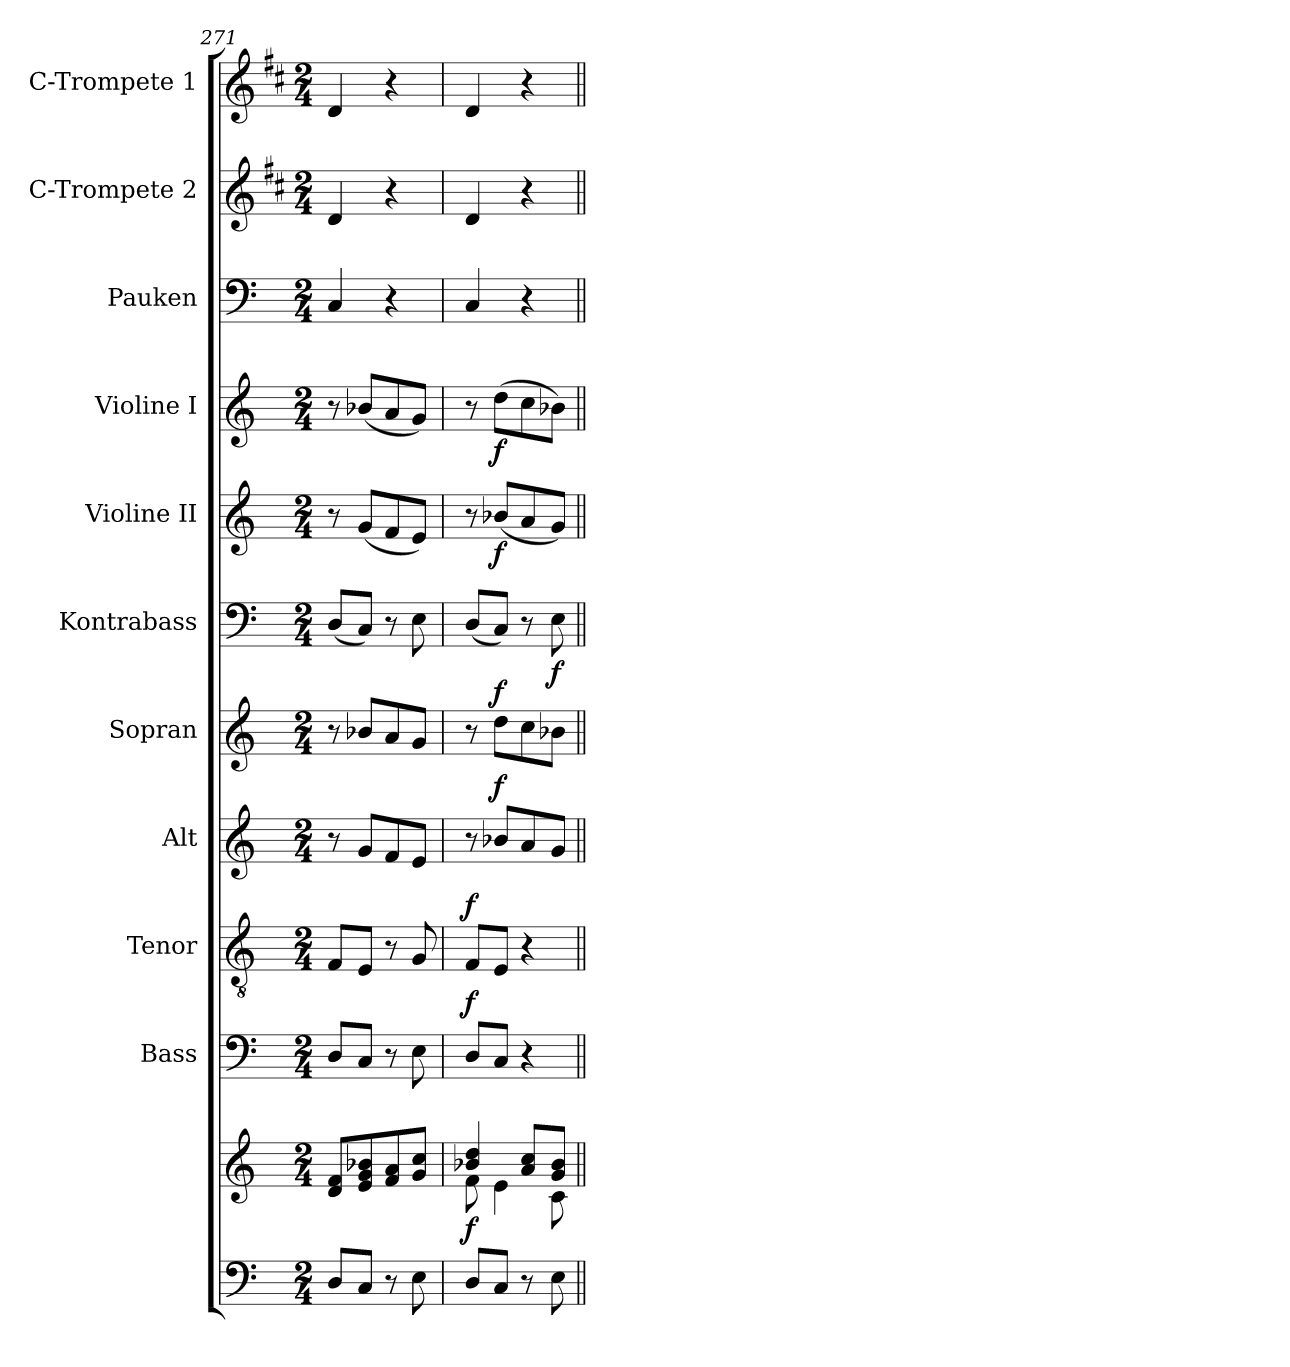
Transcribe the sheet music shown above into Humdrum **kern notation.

**kern	**kern	**dynam	**kern	**dynam	**kern	**dynam	**kern	**dynam	**kern	**dynam	**kern	**dynam	**kern	**dynam	**kern	**dynam	**kern	**kern	**kern
*part11	*part11	*part11	*part10	*part10	*part9	*part9	*part8	*part8	*part7	*part7	*part6	*part6	*part5	*part5	*part4	*part4	*part3	*part2	*part1
*staff12	*staff11	*staff11/12	*staff10	*staff10	*staff9	*staff9	*staff8	*staff8	*staff7	*staff7	*staff6	*staff6	*staff5	*staff5	*staff4	*staff4	*staff3	*staff2	*staff1
*	*	*	*I"Bass	*	*I"Tenor	*	*I"Alt	*	*I"Sopran	*	*I"Kontrabass	*	*I"Violine II	*	*I"Violine I	*	*I"Pauken	*I"C-Trompete 2	*I"C-Trompete 1
*	*	*	*I'B.	*	*I'T.	*	*I'A.	*	*I'S.	*	*I'Kb.	*	*I'Vl. II	*	*I'Vl. I	*	*I'Pk.	*I'C Trp. 2	*I'C Trp. 1
*clefF4	*clefG2	*	*clefF4	*	*clefGv2	*	*clefG2	*	*clefG2	*	*clefF4	*	*clefG2	*	*clefG2	*	*clefF4	*clefG2	*clefG2
*	*	*	*	*	*	*	*	*	*	*	*ITrd7c12	*	*	*	*	*	*	*ITrd1c2	*ITrd1c2
*k[]	*k[]	*	*k[]	*	*k[]	*	*k[]	*	*k[]	*	*k[]	*	*k[]	*	*k[]	*	*k[]	*k[]	*k[]
*C:	*C:	*	*C:	*	*C:	*	*C:	*	*C:	*	*C:	*	*C:	*	*C:	*	*C:	*C:	*C:
*M2/4	*M2/4	*	*M2/4	*	*M2/4	*	*M2/4	*	*M2/4	*	*M2/4	*	*M2/4	*	*M2/4	*	*M2/4	*M2/4	*M2/4
=271	=271	=271	=271	=271	=271	=271	=271	=271	=271	=271	=271	=271	=271	=271	=271	=271	=271	=271	=271
8D/L	8d/ 8f/L	.	8D/L	.	8F/L	.	8r	.	8r	.	(<8DD/L	.	8r	.	8r	.	4C/	4c/	4c/
8C/J	8e/ 8g/ 8b-X/	.	8C/J	.	8E/J	.	8g/L	.	8b-X/L	.	8CC/J)	.	(<8g/L	.	(<8b-X/L	.	.	.	.
8r	8f/ 8a/	.	8r	.	8r	.	8f/	.	8a/	.	8r	.	8f/	.	8a/	.	4r	4r	4r
8E\	8g/ 8cc/J	.	8E\	.	8G/	.	8e/J	.	8g/J	.	8EE\	.	8e/J)	.	8g/J)	.	.	.	.
=272	=272	=272	=272	=272	=272	=272	=272	=272	=272	=272	=272	=272	=272	=272	=272	=272	=272	=272	=272
*	*^	*	*	*	*	*	*	*	*	*	*	*	*	*	*	*	*	*	*
!	!	!	!LO:DY:b	!	!LO:DY:a	!	!LO:DY:a	!	!	!	!	!	!	!	!	!	!	!	!	!
8D/L	4b-X/ 4dd/	8f\	f	8D/L	f	8F/L	f	8r	.	8r	.	(<8DD/L	.	8r	.	8r	.	4C/	4c/	4c/
!	!	!	!	!	!	!	!	!	!LO:DY:a	!	!LO:DY:a	!	!	!	!LO:DY:b	!	!LO:DY:b	!	!	!
8C/J	.	4e\	.	8C/J	.	8E/J	.	8b-X/L	f	8dd\L	f	8CC/J)	.	(<8b-X/L	f	(>8dd\L	f	.	.	.
8r	8a/ 8cc/L	.	.	4r	.	4r	.	8a/	.	8cc\	.	8r	.	8a/	.	8cc\	.	4r	4r	4r
!	!	!	!	!	!	!	!	!	!	!	!	!	!LO:DY:b	!	!	!	!	!	!	!
8E\	8g/ 8b-/J	8c\	.	.	.	.	.	8g/J	.	8b-X\J	.	8EE\	f	8g/J)	.	8b-X\J)	.	.	.	.
*	*v	*v	*	*	*	*	*	*	*	*	*	*	*	*	*	*	*	*	*	*
=||	=||	=||	=||	=||	=||	=||	=||	=||	=||	=||	=||	=||	=||	=||	=||	=||	=||	=||	=||
*-	*-	*-	*-	*-	*-	*-	*-	*-	*-	*-	*-	*-	*-	*-	*-	*-	*-	*-	*-
